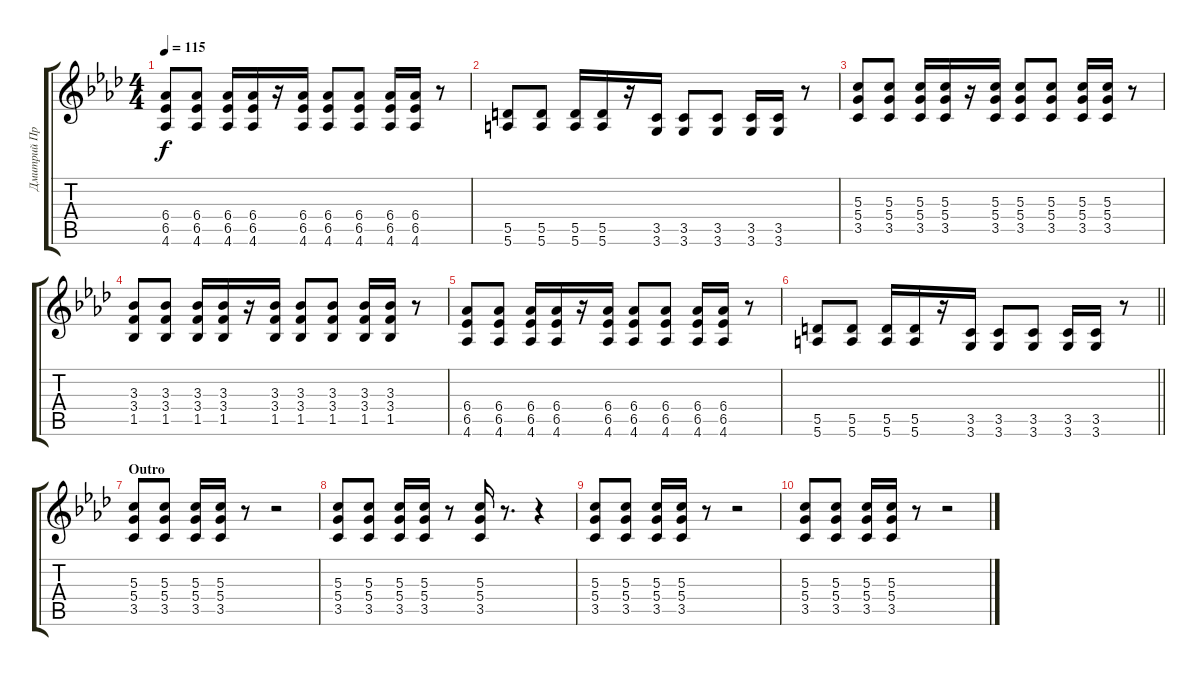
\track ("Дмитрий Процко" "Дмитрий Пр") {instrument distortionguitar}
\staff {score tabs}
\tuning (E4 B3 G3 D3 A2 E2) {hide}
\ts (4 4)
\tempo 115
\clef g2
\ks ab
(6.4 6.5 4.6).8{dy f} (6.4 6.5 4.6).8 (6.4 6.5 4.6).16 (6.4 6.5 4.6).16 r.16 (6.4 6.5 4.6).16 (6.4 6.5 4.6).8 (6.4 6.5 4.6).8 (6.4 6.5 4.6).16 (6.4 6.5 4.6).16 r.8 |
(5.5 5.6).8 (5.5 5.6).8 (5.5 5.6).16 (5.5 5.6).16 r.16 (3.5 3.6).16 (3.5 3.6).8 (3.5 3.6).8 (3.5 3.6).16 (3.5 3.6).16 r.8 |
(5.3 5.4 3.5).8 (5.3 5.4 3.5).8 (5.3 5.4 3.5).16 (5.3 5.4 3.5).16 r.16 (5.3 5.4 3.5).16 (5.3 5.4 3.5).8 (5.3 5.4 3.5).8 (5.3 5.4 3.5).16 (5.3 5.4 3.5).16 r.8 |
(3.3 3.4 1.5).8 (3.3 3.4 1.5).8 (3.3 3.4 1.5).16 (3.3 3.4 1.5).16 r.16 (3.3 3.4 1.5).16 (3.3 3.4 1.5).8 (3.3 3.4 1.5).8 (3.3 3.4 1.5).16 (3.3 3.4 1.5).16 r.8 |
(6.4 6.5 4.6).8 (6.4 6.5 4.6).8 (6.4 6.5 4.6).16 (6.4 6.5 4.6).16 r.16 (6.4 6.5 4.6).16 (6.4 6.5 4.6).8 (6.4 6.5 4.6).8 (6.4 6.5 4.6).16 (6.4 6.5 4.6).16 r.8 |
\barLineRight lightlight
(5.5 5.6).8 (5.5 5.6).8 (5.5 5.6).16 (5.5 5.6).16 r.16 (3.5 3.6).16 (3.5 3.6).8 (3.5 3.6).8 (3.5 3.6).16 (3.5 3.6).16 r.8 |
\section ("" "Outro")
(5.3 5.4 3.5).8 (5.3 5.4 3.5).8 (5.3 5.4 3.5).16 (5.3 5.4 3.5).16 r.8 r.2 |
(5.3 5.4 3.5).8 (5.3 5.4 3.5).8 (5.3 5.4 3.5).16 (5.3 5.4 3.5).16 r.8 (5.3 5.4 3.5).16 r.8{d} r.4 |
(5.3 5.4 3.5).8 (5.3 5.4 3.5).8 (5.3 5.4 3.5).16 (5.3 5.4 3.5).16 r.8 r.2 |
(5.3 5.4 3.5).8 (5.3 5.4 3.5).8 (5.3 5.4 3.5).16 (5.3 5.4 3.5).16 r.8 r.2
